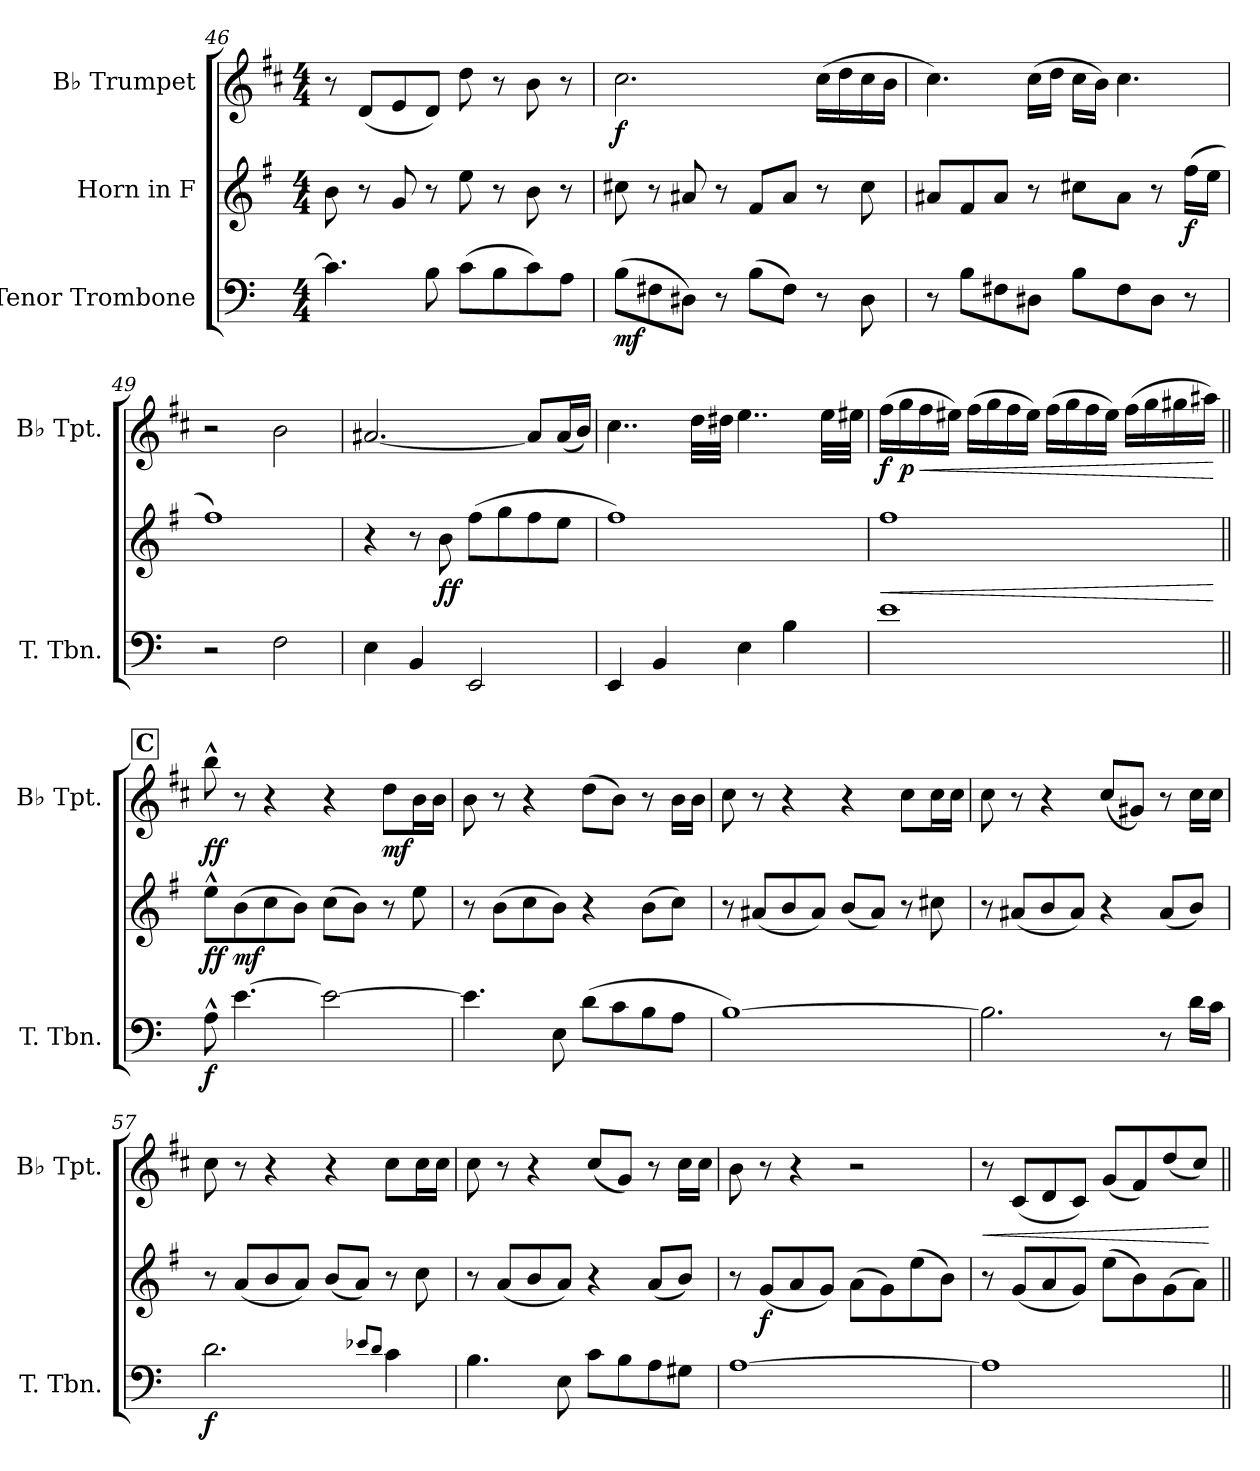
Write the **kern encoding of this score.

**kern	**dynam	**kern	**dynam	**kern	**dynam
*part3	*part3	*part2	*part2	*part1	*part1
*staff3	*staff3	*staff2	*staff2	*staff1	*staff1
*I"Tenor Trombone	*	*I"Horn in F	*	*I"B♭ Trumpet	*
*I'T. Tbn.	*	*	*	*I'B♭ Tpt.	*
*clefF4	*	*clefG2	*	*clefG2	*
*	*	*ITrd4c7	*	*ITrd1c2	*
*k[]	*	*k[]	*	*k[]	*
*M4/4	*	*M4/4	*	*M4/4	*
=46	=46	=46	=46	=46	=46
4.c\]	.	8e\	.	8r	.
.	.	8r	.	(8c/L	.
.	.	8c/	.	8d/	.
8B\	.	8r	.	8c/J)	.
(8c\L	.	8a\	.	8cc\	.
8B\	.	8r	.	8r	.
8c\)	.	8e\	.	8a\	.
8A\J	.	8r	.	8r	.
=47	=47	=47	=47	=47	=47
!	!LO:DY:b	!	!	!	!LO:DY:b
(8B\L	mf	8f#X\	.	2.b\	f
8F#X\	.	8r	.	.	.
8D#X\J)	.	8d#X/	.	.	.
8r	.	8r	.	.	.
(8B\L	.	8B/L	.	.	.
8F#\J)	.	8d#/J	.	.	.
8r	.	8r	.	(16b\LL	.
.	.	.	.	16cc\	.
8D#\	.	8f#\	.	16b\	.
.	.	.	.	16a\JJ	.
=48	=48	=48	=48	=48	=48
8r	.	8d#X/L	.	4.b\)	.
8B\L	.	8B/	.	.	.
8F#X\	.	8d#/J	.	.	.
8D#X\J	.	8r	.	(16b\LL	.
.	.	.	.	16cc\JJ	.
8B\L	.	8f#X\L	.	16b\LL	.
.	.	.	.	16a\JJ)	.
8F#\	.	8d#\J	.	4.b\	.
8D#\J	.	8r	.	.	.
!	!	!	!LO:DY:b	!	!
8r	.	(16b\LL	f	.	.
.	.	16a\JJ	.	.	.
!!LO:LB:g=z
=49	=49	=49	=49	=49	=49
2r	.	1b)	.	2r	.
2F\	.	.	.	2a\	.
=50	=50	=50	=50	=50	=50
4E\	.	4r	.	[2.g#X/	.
4BB/	.	8r	.	.	.
!	!	!	!LO:DY:b	!	!
.	.	8e\	ff	.	.
2EE/	.	(8b\L	.	.	.
.	.	8cc\	.	.	.
.	.	8b\	.	8g#/L]	.
.	.	8a\J	.	(16g#/L	.
.	.	.	.	16a/JJ)	.
=51	=51	=51	=51	=51	=51
4EE/	.	1b)	.	4..b\	.
4BB/	.	.	.	.	.
.	.	.	.	32cc\LLL	.
.	.	.	.	32cc#X\JJJ	.
4E\	.	.	.	4..dd\	.
4B\	.	.	.	.	.
.	.	.	.	32dd\LLL	.
.	.	.	.	32dd#X\JJJ	.
=52	=52	=52	=52	=52	=52
!	!	!	!LO:HP:b	!	!LO:DY:b
1e	.	1b	<	(16ee\LL	f
!	!	!	!	!	!LO:DY:b
.	.	.	.	16ff\	p
!	!	!	!	!	!LO:HP:b
.	.	.	.	16ee\	<
.	.	.	.	16dd#X\JJ)	.
.	.	.	.	(16ee\LL	.
.	.	.	.	16ff\	.
.	.	.	.	16ee\	.
.	.	.	.	16dd#\JJ)	.
.	.	.	.	(16ee\LL	.
.	.	.	.	16ff\	.
.	.	.	.	16ee\	.
.	.	.	.	16dd#\JJ)	.
.	.	.	.	(16ee\LL	.
.	.	.	.	16ff\	.
.	.	.	.	16ff#X\	.
.	.	.	.	16gg#X\JJ)	.
.	.	.	[	.	[
!!LO:LB:g=z
!!LO:REH:place=s1:a:B:fs=14:t=C
=53||	=53||	=53||	=53||	=53||	=53||
!	!LO:DY:b	!	!LO:DY:b	!	!LO:DY:b
8A^^\	f	8a^^\L	ff	8aa^^\	ff
!	!	!	!LO:DY:b	!	!
[4.e\	.	(8e\	mf	8r	.
.	.	8f\	.	4r	.
.	.	8e\J)	.	.	.
2e\_	.	(8f\L	.	4r	.
.	.	8e\J)	.	.	.
!	!	!	!	!	!LO:DY:b
.	.	8r	.	8cc\L	mf
.	.	8a\	.	16a\L	.
.	.	.	.	16a\JJ	.
=54	=54	=54	=54	=54	=54
4.e\]	.	8r	.	8a\	.
.	.	(8e\L	.	8r	.
.	.	8f\	.	4r	.
8E\	.	8e\J)	.	.	.
(8d\L	.	4r	.	(8cc\L	.
8c\	.	.	.	8a\J)	.
8B\	.	(8e\L	.	8r	.
8A\J	.	8f\J)	.	16a\LL	.
.	.	.	.	16a\JJ	.
=55	=55	=55	=55	=55	=55
[1B)	.	8r	.	8b\	.
.	.	(8d#X/L	.	8r	.
.	.	8e/	.	4r	.
.	.	8d#/J)	.	.	.
.	.	(8e/L	.	4r	.
.	.	8d#/J)	.	.	.
.	.	8r	.	8b\L	.
.	.	8f#X\	.	16b\L	.
.	.	.	.	16b\JJ	.
=56	=56	=56	=56	=56	=56
2.B\]	.	8r	.	8b\	.
.	.	(8d#X/L	.	8r	.
.	.	8e/	.	4r	.
.	.	8d#/J)	.	.	.
.	.	4r	.	(8b/L	.
.	.	.	.	8f#X/J)	.
8r	.	(8d#/L	.	8r	.
16d\LL	.	8e/J)	.	16b\LL	.
16c\JJ	.	.	.	16b\JJ	.
!!LO:PB:g=z
=57	=57	=57	=57	=57	=57
!	!LO:DY:b	!	!	!	!
2.d\	f	8r	.	8b\	.
.	.	(8d/L	.	8r	.
.	.	8e/	.	4r	.
.	.	8d/J)	.	.	.
.	.	(8e/L	.	4r	.
.	.	8d/J)	.	.	.
8qe-X/L	.	.	.	.	.
8qd/J	.	.	.	.	.
4c\	.	8r	.	8b\L	.
.	.	8f\	.	16b\L	.
.	.	.	.	16b\JJ	.
=58	=58	=58	=58	=58	=58
4.B\	.	8r	.	8b\	.
.	.	(8d/L	.	8r	.
.	.	8e/	.	4r	.
8E\	.	8d/J)	.	.	.
8c\L	.	4r	.	(8b/L	.
8B\	.	.	.	8f/J)	.
8A\	.	(8d/L	.	8r	.
8G#X\J	.	8e/J)	.	16b\LL	.
.	.	.	.	16b\JJ	.
=59	=59	=59	=59	=59	=59
[1A	.	8r	.	8a\	.
!	!	!	!LO:DY:b	!	!
.	.	(8c/L	f	8r	.
.	.	8d/	.	4r	.
.	.	8c/J)	.	.	.
.	.	(8d\L	.	2r	.
.	.	8c\)	.	.	.
.	.	(8a\	.	.	.
.	.	8e\J)	.	.	.
=60	=60	=60	=60	=60	=60
!	!	!	!	!	!LO:HP:b
1A]	.	8r	.	8r	<
.	.	(8c/L	.	(8B/L	.
.	.	8d/	.	8c/	.
.	.	8c/J)	.	8B/J)	.
.	.	(8a\L	.	(8f/L	.
.	.	8e\)	.	8e/)	.
.	.	(8c\	.	(8cc/	.
.	.	8d\J)	.	8b/J)	.
.	.	.	.	.	[
=||	=||	=||	=||	=||	=||
*-	*-	*-	*-	*-	*-
